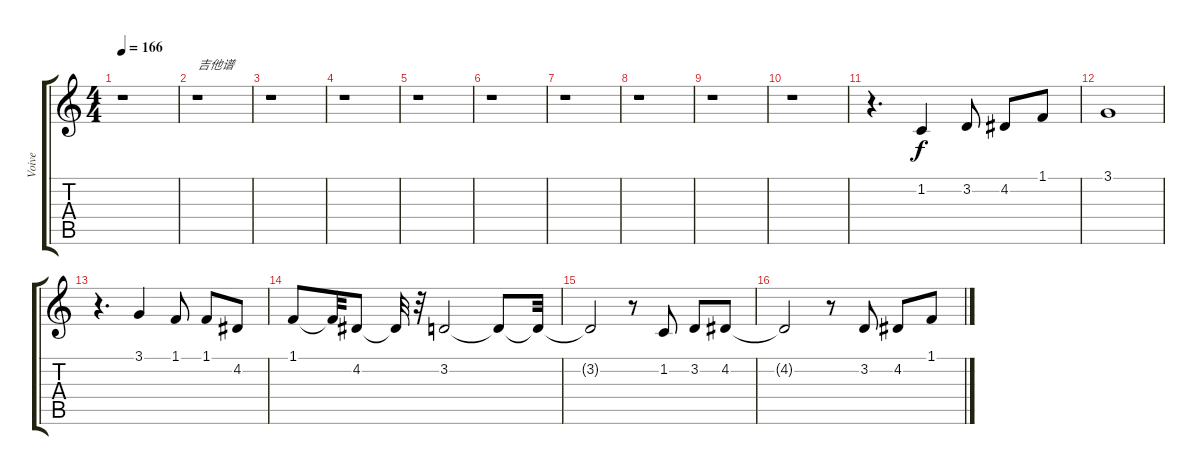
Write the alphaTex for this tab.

\track ("Voive" "Voive") {instrument lead1square}
\staff {score tabs}
\tuning (E4 B3 G3 D3 A2 E2) {hide}
\ts (4 4)
\tempo 166
\clef g2
\ks c
r.1{dy f instrument lead1square} |
r.1{txt "吉他谱"} |
r.1 |
r.1 |
r.1 |
r.1 |
r.1 |
r.1 |
r.1 |
r.1 |
r.4{d} 1.2.4 3.2.8 4.2.8 1.1.8 |
3.1.1 |
r.4{d} 3.1.4 1.1.8 1.1.8 4.2.8 |
1.1.8 1.1{t}.32 4.2.8 4.2{t}.32 r.32 3.2.2 3.2{t}.8 3.2{t}.32 |
3.2{t}.2 r.8 1.2.8 3.2.8 4.2.8 |
4.2{t}.2 r.8 3.2.8 4.2.8 1.1.8
